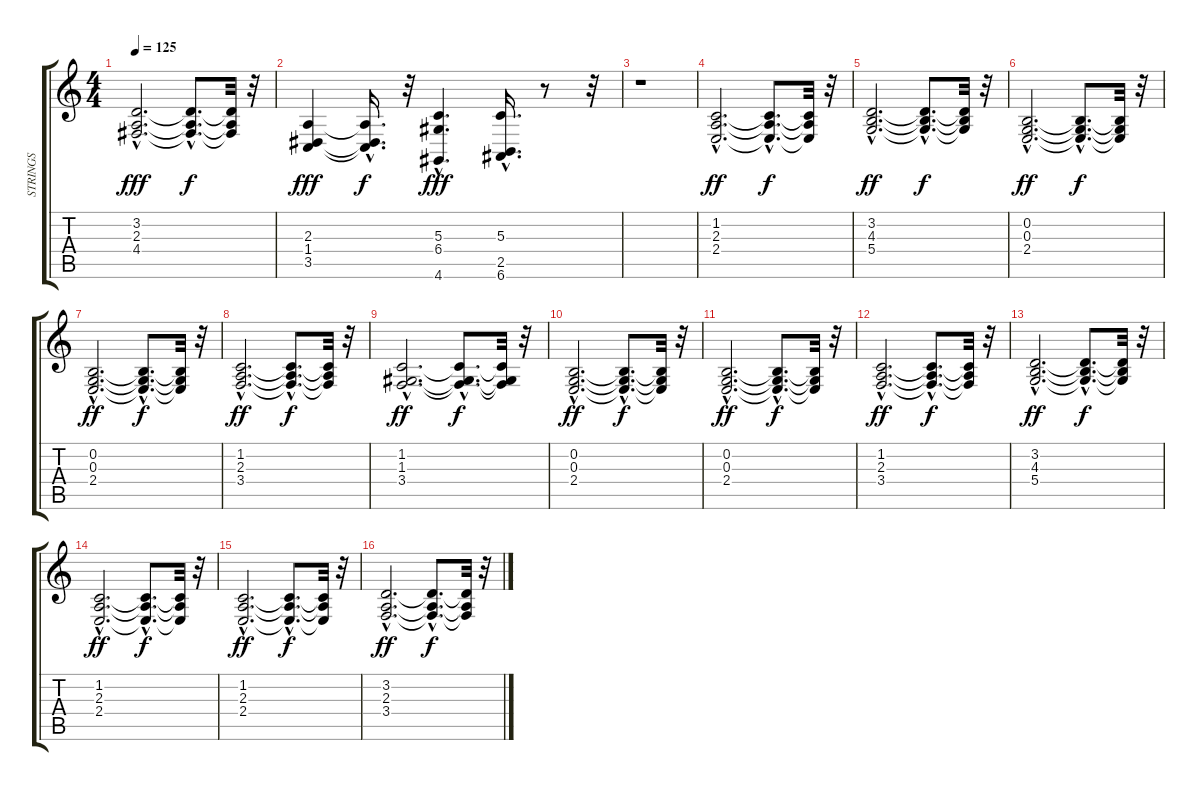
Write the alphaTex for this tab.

\track ("STRINGS" "STRINGS") {instrument stringensemble2}
\staff {score tabs}
\tuning (E4 B3 G3 D3 A2 E2) {hide}
\ts (4 4)
\tempo 125
\clef g2
\ks c
(3.2{hac} 2.3{hac} 4.4{hac}).2{d dy fff} (3.2{hac t} 2.3{hac t} 4.4{hac t}).8{d dy f} (3.2{t} 2.3{t} 4.4{t}).32 r.32 |
(2.3 1.4 3.5).4{dy fff} (2.3{hac t} 1.4{hac t} 3.5{t}).16{d dy f} r.32 (5.3 6.4{hac} 4.6{hac}).4{d dy fff} (5.3{hac} 2.5{hac} 6.6{hac}).16{d} r.8 r.32 |
r.1 |
(1.2{hac} 2.3{hac} 2.4{hac}).2{d dy ff} (1.2{hac t} 2.3{hac t} 2.4{hac t}).8{d dy f} (1.2{t} 2.3{t} 2.4{t}).32 r.32 |
(3.2{hac} 4.3{hac} 5.4{hac}).2{d dy ff} (3.2{hac t} 4.3{hac t} 5.4{hac t}).8{d dy f} (3.2{t} 4.3{t} 5.4{t}).32 r.32 |
(0.2{hac} 0.3{hac} 2.4{hac}).2{d dy ff} (0.2{hac t} 0.3{hac t} 2.4{hac t}).8{d dy f} (0.2{t} 0.3{t} 2.4{t}).32 r.32 |
(0.2{hac} 0.3{hac} 2.4{hac}).2{d dy ff} (0.2{hac t} 0.3{hac t} 2.4{hac t}).8{d dy f} (0.2{t} 0.3{t} 2.4{t}).32 r.32 |
(1.2{hac} 2.3{hac} 3.4{hac}).2{d dy ff} (1.2{hac t} 2.3{hac t} 3.4{hac t}).8{d dy f} (1.2{t} 2.3{t} 3.4{t}).32 r.32 |
(1.2{hac} 1.3{hac} 3.4{hac}).2{d dy ff} (1.2{hac t} 1.3{hac t} 3.4{hac t}).8{d dy f} (1.2{t} 1.3{t} 3.4{t}).32 r.32 |
(0.2{hac} 0.3{hac} 2.4{hac}).2{d dy ff} (0.2{hac t} 0.3{hac t} 2.4{hac t}).8{d dy f} (0.2{t} 0.3{t} 2.4{t}).32 r.32 |
(0.2{hac} 0.3{hac} 2.4{hac}).2{d dy ff} (0.2{hac t} 0.3{hac t} 2.4{hac t}).8{d dy f} (0.2{t} 0.3{t} 2.4{t}).32 r.32 |
(1.2{hac} 2.3{hac} 3.4{hac}).2{d dy ff} (1.2{hac t} 2.3{hac t} 3.4{hac t}).8{d dy f} (1.2{t} 2.3{t} 3.4{t}).32 r.32 |
(3.2{hac} 4.3{hac} 5.4{hac}).2{d dy ff} (3.2{hac t} 4.3{hac t} 5.4{hac t}).8{d dy f} (3.2{t} 4.3{t} 5.4{t}).32 r.32 |
(1.2{hac} 2.3{hac} 2.4{hac}).2{d dy ff} (1.2{hac t} 2.3{hac t} 2.4{hac t}).8{d dy f} (1.2{t} 2.3{t} 2.4{t}).32 r.32 |
(1.2{hac} 2.3{hac} 2.4{hac}).2{d dy ff} (1.2{hac t} 2.3{hac t} 2.4{hac t}).8{d dy f} (1.2{t} 2.3{t} 2.4{t}).32 r.32 |
(3.2{hac} 2.3{hac} 3.4{hac}).2{d dy ff} (3.2{hac t} 2.3{hac t} 3.4{hac t}).8{d dy f} (3.2{t} 2.3{t} 3.4{t}).32 r.32
